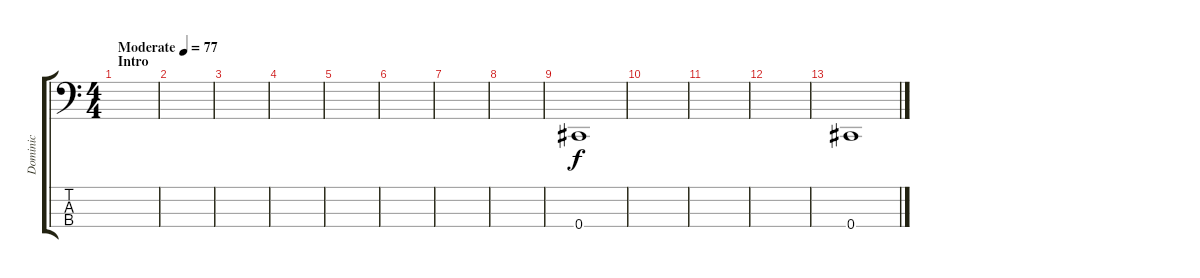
\track ("Dominic" "Dominic") {instrument electricbasspick}
\staff {score tabs}
\tuning (Gb2 Db2 Ab1 Db1) {hide}
\ts (4 4)
\section ("" "Intro")
\tempo (77 "Moderate")
\clef f4
\ks c
|
|
|
|
|
|
|
|
0.4.1 |
|
|
|
0.4.1
